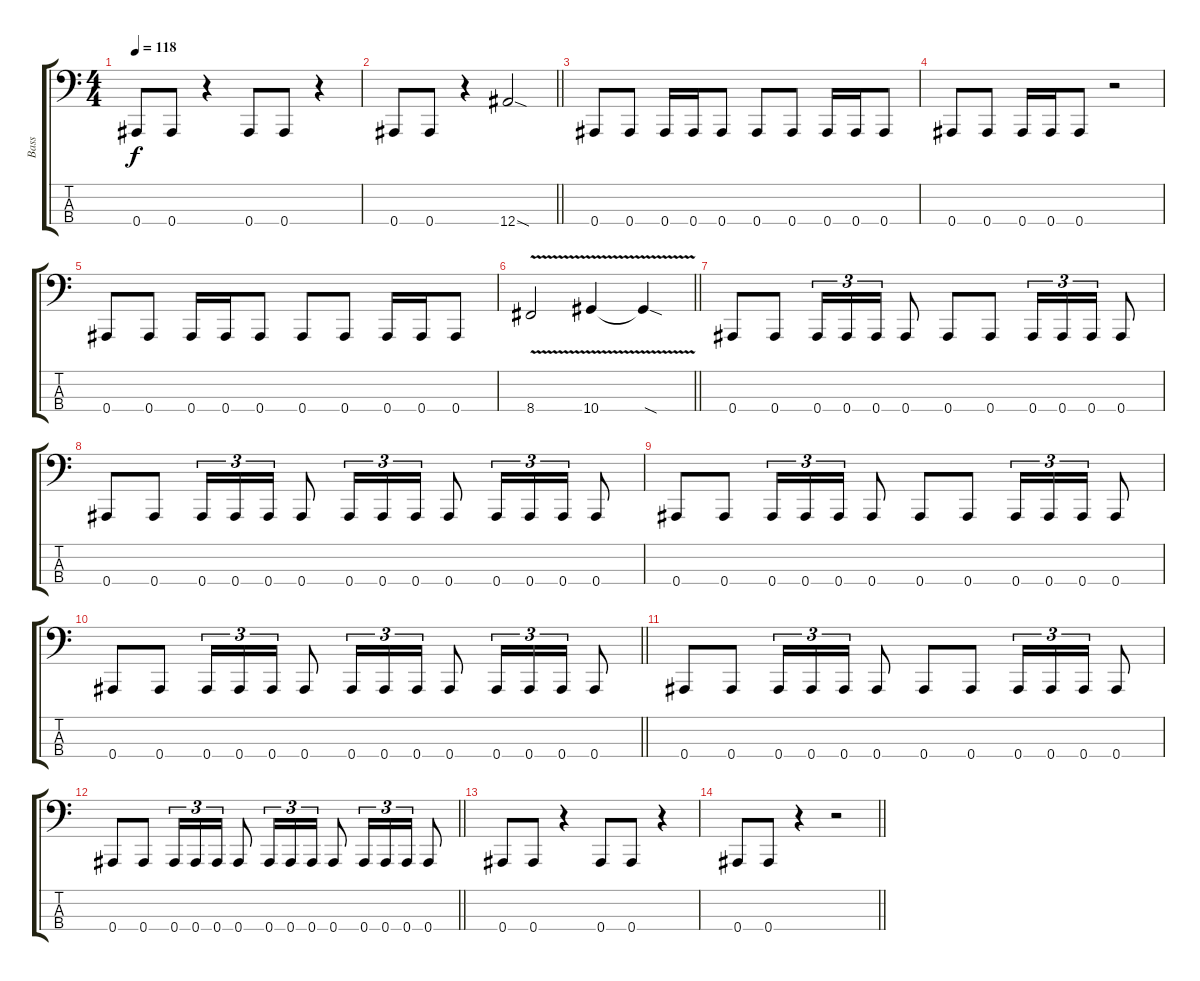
\track ("Bass" "Bass") {instrument electricbassfinger}
\staff {score tabs}
\tuning (Eb2 Bb1 F1 Bb0) {hide}
\ts (4 4)
\tempo 118
\clef f4
\ks c
0.4.8{dy f} 0.4.8 r.4 0.4.8 0.4.8 r.4 |
\barLineRight lightlight
0.4.8 0.4.8 r.4 12.4{sod}.2 |
0.4.8 0.4.8 0.4.16 0.4.16 0.4.8 0.4.8 0.4.8 0.4.16 0.4.16 0.4.8 |
0.4.8 0.4.8 0.4.16 0.4.16 0.4.8 r.2 |
0.4.8 0.4.8 0.4.16 0.4.16 0.4.8 0.4.8 0.4.8 0.4.16 0.4.16 0.4.8 |
\barLineRight lightlight
8.4{v}.2 10.4{v}.4 10.4{sod t}.4 |
0.4.8 0.4.8 0.4.16{tu (3 2)} 0.4.16{tu (3 2)} 0.4.16{tu (3 2)} 0.4.8 0.4.8 0.4.8 0.4.16{tu (3 2)} 0.4.16{tu (3 2)} 0.4.16{tu (3 2)} 0.4.8 |
0.4.8 0.4.8 0.4.16{tu (3 2)} 0.4.16{tu (3 2)} 0.4.16{tu (3 2)} 0.4.8 0.4.16{tu (3 2)} 0.4.16{tu (3 2)} 0.4.16{tu (3 2)} 0.4.8 0.4.16{tu (3 2)} 0.4.16{tu (3 2)} 0.4.16{tu (3 2)} 0.4.8 |
0.4.8 0.4.8 0.4.16{tu (3 2)} 0.4.16{tu (3 2)} 0.4.16{tu (3 2)} 0.4.8 0.4.8 0.4.8 0.4.16{tu (3 2)} 0.4.16{tu (3 2)} 0.4.16{tu (3 2)} 0.4.8 |
\barLineRight lightlight
0.4.8 0.4.8 0.4.16{tu (3 2)} 0.4.16{tu (3 2)} 0.4.16{tu (3 2)} 0.4.8 0.4.16{tu (3 2)} 0.4.16{tu (3 2)} 0.4.16{tu (3 2)} 0.4.8 0.4.16{tu (3 2)} 0.4.16{tu (3 2)} 0.4.16{tu (3 2)} 0.4.8 |
0.4.8 0.4.8 0.4.16{tu (3 2)} 0.4.16{tu (3 2)} 0.4.16{tu (3 2)} 0.4.8 0.4.8 0.4.8 0.4.16{tu (3 2)} 0.4.16{tu (3 2)} 0.4.16{tu (3 2)} 0.4.8 |
\barLineRight lightlight
0.4.8 0.4.8 0.4.16{tu (3 2)} 0.4.16{tu (3 2)} 0.4.16{tu (3 2)} 0.4.8 0.4.16{tu (3 2)} 0.4.16{tu (3 2)} 0.4.16{tu (3 2)} 0.4.8 0.4.16{tu (3 2)} 0.4.16{tu (3 2)} 0.4.16{tu (3 2)} 0.4.8 |
0.4.8 0.4.8 r.4 0.4.8 0.4.8 r.4 |
\barLineRight lightlight
0.4.8 0.4.8 r.4 r.2
